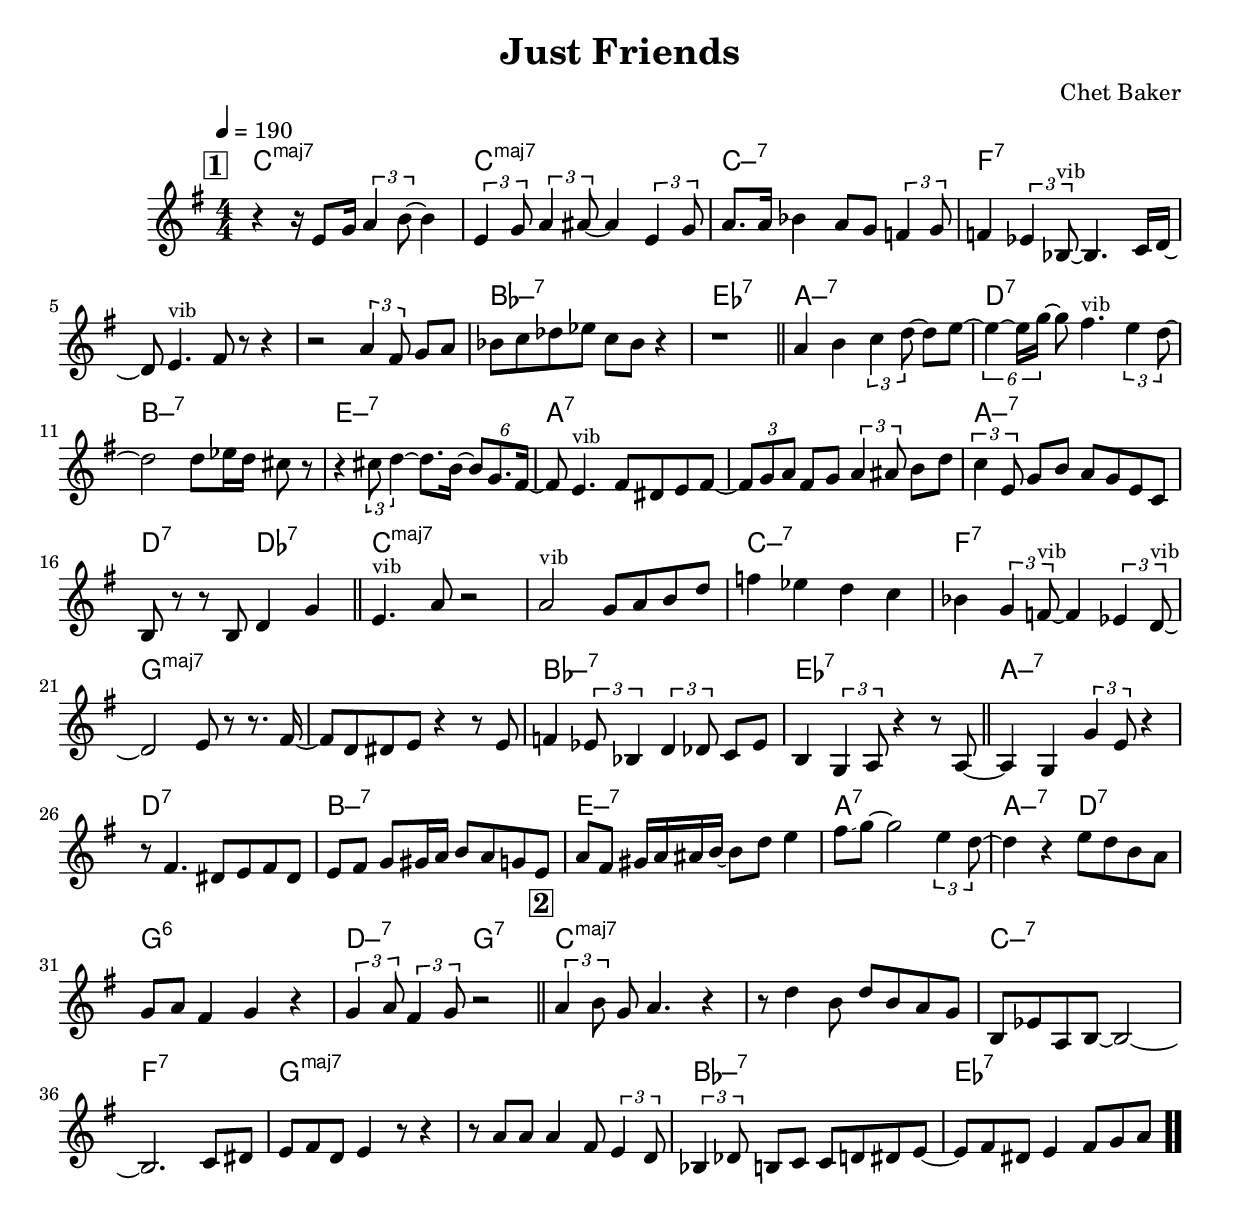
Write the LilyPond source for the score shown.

\version "2.13.2"

#(ly:set-option 'point-and-click #f)

\header {
  title = "Just Friends"
  composer = "Chet Baker"
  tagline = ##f
}
global =
{
    \override Staff.TimeSignature #'style = #'()
    \time 4/4
    \clef "treble"
    \key g \major
    \override Rest #'direction = #'0
    \override MultiMeasureRest #'staff-position = #0
}
\score
{
<<
    \transpose c' c'

    \new ChordNames { \chords {
      \set majorSevenSymbol = \markup { "maj7" }
      \set minorChordModifier = \markup { \char ##x2013 }
      
      | c1:maj | c1:maj | c1:min7 | f1:7 | s1 | s1 | bes1:min7 | es1:7 
      | a1:min7 | d1:7 | b1:min7 | e1:min7 | a1:7 | s1 | a1:min7 | d2:7 des2:7 
      | c1:maj | s1 | c1:min7 | f1:7 | g1:maj | s1 | bes1:min7 | es1:7 
      | a1:min7 | d1:7 | b1:min7 | e1:min7 | a1:7 | a2:min7 d2:7 | g1:6 | d2:min7 g2:7 
      | c1:maj | s1 | c1:min7 | f1:7 | g1:maj | s1 | bes1:min7 | es1:7|
      }
      }

    \new Staff
    <<
    \transpose c' c'

    {
      \global
  		%\override Score.MetronomeMark #'transparent = ##t
  		%\override Score.MetronomeMark #'stencil = ##f
  		
  		\override HorizontalBracket #'direction = #UP
  		\override HorizontalBracket #'bracket-flare = #'(0 . 0)
  		
  		\override TextSpanner #'dash-fraction = #1.0
  		\override TextSpanner #'bound-details #'left #'text = \markup{ \concat{\draw-line #'(0 . -1.0) \draw-line #'(1.0 . 0) }}
  		\override TextSpanner #'bound-details #'right #'text = \markup{ \concat{ \draw-line #'(1.0 . 0) \draw-line #'(0 . -1.0) }}
          \set Score.markFormatter = #format-mark-box-numbers


      \tempo 4 = 190
      \set Score.currentBarNumber = #1
     
      \bar "||" \mark \default r4 r16 e'8 g'16 \tuplet 3/2 {a'4 b'8~} b'4 
      | \tuplet 3/2 {e'4 g'8} \tuplet 3/2 {a'4 ais'8~} ais'4 \tuplet 3/2 {e'4 g'8} 
      | a'8. a'16 bes'4 a'8 g'8 \tuplet 3/2 {f'4 g'8} 
      | f'4 \tuplet 3/2 {es'4 bes8~^\markup{\left-align \small vib}} bes4. c'16 d'16~ 
      | d'8 e'4.^\markup{\left-align \small vib} fis'8 r8 r4 
      | r2 \tuplet 3/2 {a'4 fis'8} g'8 a'8 
      | bes'8 c''8 des''8 es''8 c''8 bes'8 r4 
      | r1 
      \bar "||" a'4 b'4 \tuplet 3/2 {c''4 d''8~} d''8 e''8~ 
      | \tuplet 6/4 {e''4~ e''16 g''16~} g''8 fis''4.^\markup{\left-align \small vib} \tuplet 3/2 {e''4 d''8~} 
      | d''2 d''8 es''16 d''16 cis''8 r8 
      | r4 \tuplet 3/2 {cis''8 d''4~} d''8. b'16~ \tuplet 6/4 {b'8 g'8. fis'16~} 
      | fis'8 e'4.^\markup{\left-align \small vib} fis'8 dis'8 e'8 fis'8~ 
      | \tuplet 3/2 {fis'8 g'8 a'8} fis'8 g'8 \tuplet 3/2 {a'4 ais'8} b'8 d''8 
      | \tuplet 3/2 {c''4 e'8} g'8 b'8 a'8 g'8 e'8 c'8 
      | b8 r8 r8 b8 d'4 g'4 
      \bar "||" e'4.^\markup{\left-align \small vib} a'8 r2 
      | a'2^\markup{\left-align \small vib} g'8 a'8 b'8 d''8 
      | f''4 es''4 d''4 c''4 
      | bes'4 \tuplet 3/2 {g'4 f'8~^\markup{\left-align \small vib}} f'4 \tuplet 3/2 {es'4 d'8~^\markup{\left-align \small vib}} 
      | d'2 e'8 r8 r8. fis'16~ 
      | fis'8 d'8 dis'8 e'8 r4 r8 e'8 
      | f'4 \tuplet 3/2 {es'8 bes4} \tuplet 3/2 {d'4 des'8} c'8 es'8 
      | b4 \tuplet 3/2 {g4 a8} r4 r8 a8~ 
      \bar "||" a4 g4 \tuplet 3/2 {g'4 e'8} r4 
      | r8 fis'4. dis'8 e'8 fis'8 dis'8 
      | e'8 fis'8 g'8 gis'16 a'16 b'8 a'8 g'8 e'8 
      | a'8 fis'8 gis'16 a'16 ais'16 b'16~ b'8 d''8 e''4 
      | fis''8\glissando  g''8~ g''2 \tuplet 3/2 {e''4 d''8~} 
      | d''4 r4 e''8 d''8 b'8 a'8 
      | g'8 a'8 fis'4 g'4 r4 
      | \tuplet 3/2 {g'4 a'8} \tuplet 3/2 {fis'4 g'8} r2 
      \bar "||" \mark \default \tuplet 3/2 {a'4 b'8} g'8 a'4. r4 
      | r8 d''4 b'8 d''8 b'8 a'8 g'8 
      | b8 es'8 a8 b8~ b2~ 
      | b2. c'8 dis'8 
      | e'8 fis'8 d'8 e'4 r8 r4 
      | r8 a'8 a'8 a'4 fis'8 \tuplet 3/2 {e'4 d'8} 
      | \tuplet 3/2 {bes4 des'8} b8 c'8 c'8 d'8 dis'8 e'8~ 
      | e'8 fis'8 dis'8 e'4 fis'8 g'8 a'8\bar  ".."
    }
    >>
>>    
}
